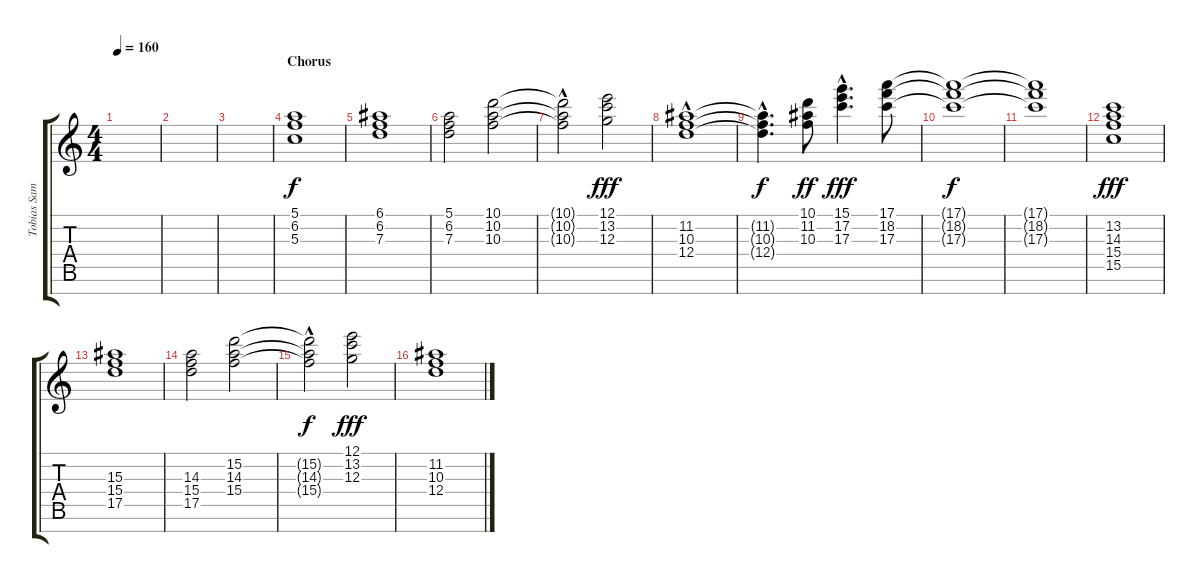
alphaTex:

\track ("Tobias Sammet - Strings" "Tobias Sam") {instrument stringensemble1}
\staff {score tabs}
\tuning (E5 B4 G4 D4 A3 E3 E2) {hide}
\ts (4 4)
\tempo 160
\clef g2
\ks c
|
|
|
\section ("" "Chorus")
(5.1 6.2 5.3).1 |
(6.1 6.2 7.3).1 |
(5.1 6.2 7.3).2 (10.1 10.2 10.3).2 |
(10.1{hac t} 10.2{hac t} 10.3{t}).2{dy f} (12.1 13.2 12.3).2{dy fff} |
(11.2{hac} 10.3 12.4).1 |
(11.2{hac t} 10.3{hac t} 12.4{hac t}).4{d dy f} (10.1 11.2 10.3).8{dy ff} (15.1{hac} 17.2{hac} 17.3{hac}).4{d dy fff} (17.1 18.2 17.3).8 |
(17.1{t} 18.2{t} 17.3{t}).1{dy f} |
(17.1{t} 18.2{t} 17.3{t}).1 |
(13.2 14.3 15.4 15.5).1{dy fff} |
(15.3 15.4 17.5).1 |
(14.3 15.4 17.5).2 (15.2 14.3 15.4).2 |
(15.2{hac t} 14.3{hac t} 15.4{t}).2{dy f} (12.1 13.2 12.3).2{dy fff} |
(11.2 10.3 12.4).1
